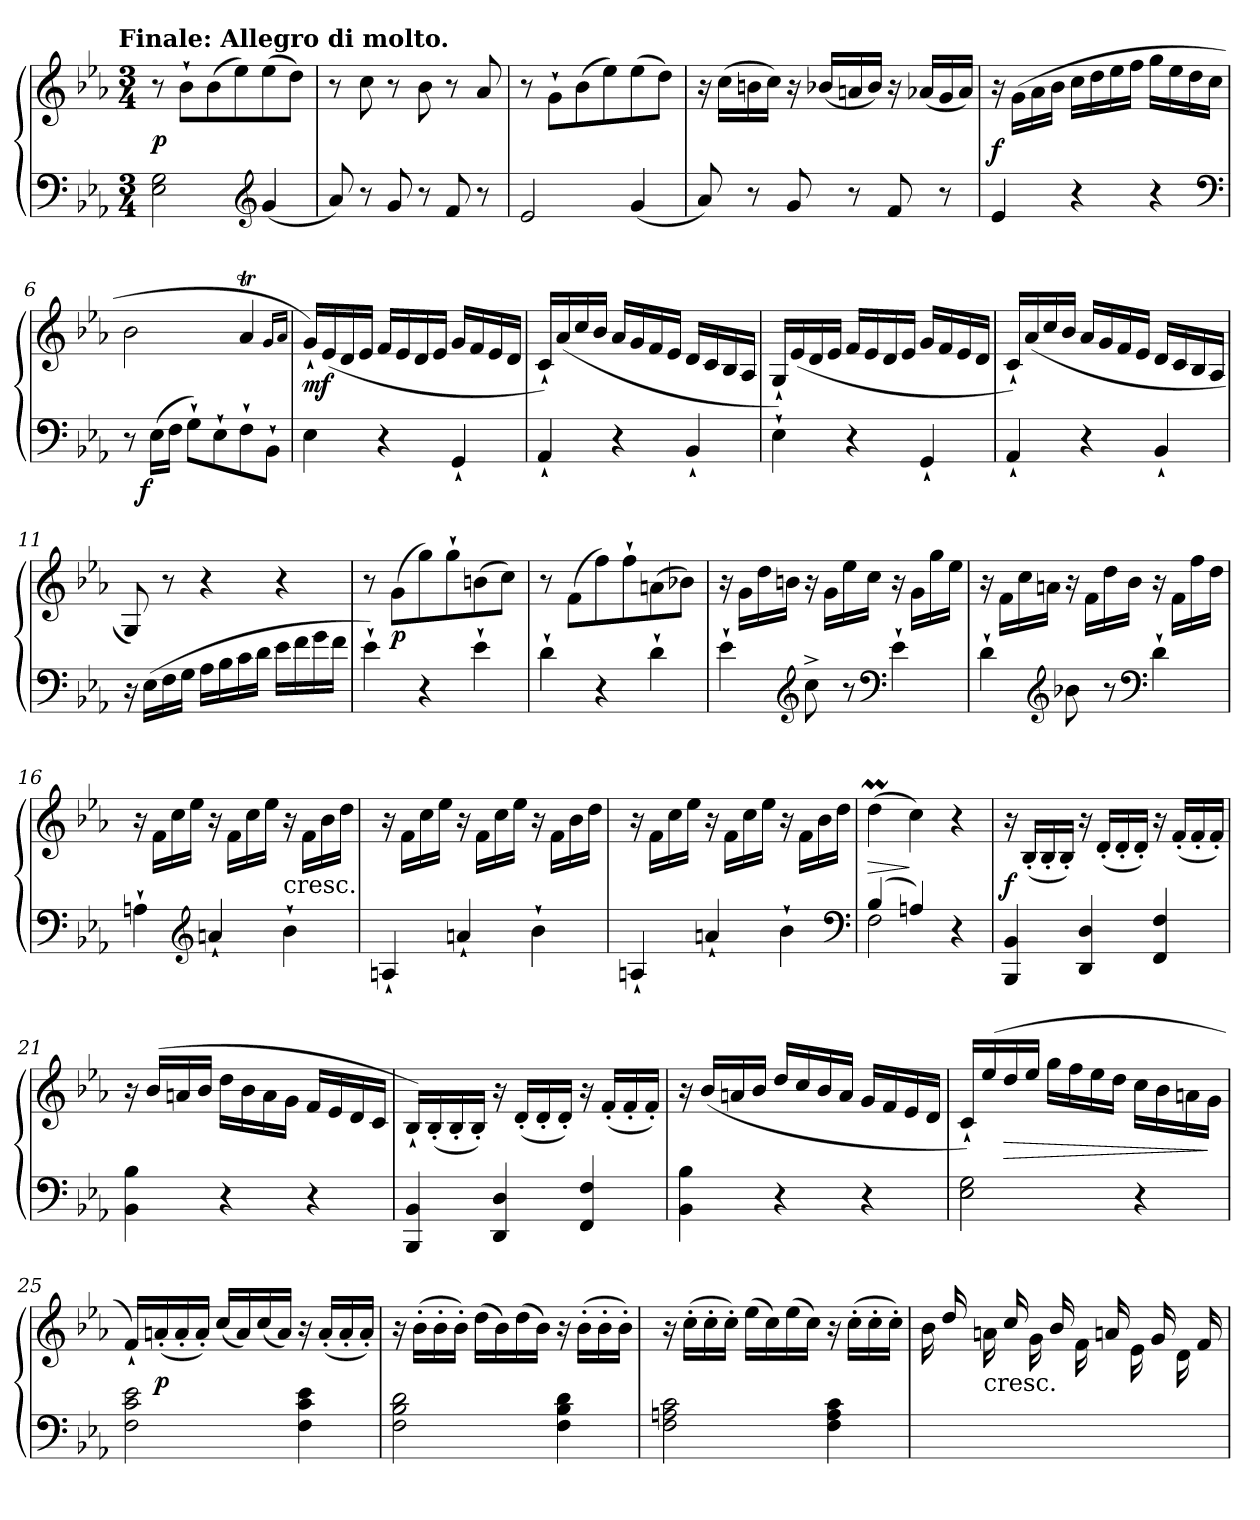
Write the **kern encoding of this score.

**kern	**kern	**dynam
*part1	*part1	*part1
*staff2	*staff1	*staff1/2
*clefF4	*clefG2	*
*k[b-e-a-]	*k[b-e-a-]	*
*E-:	*E-:	*
!!LO:TX:omd:t=Finale&colon; Allegro di molto.
*M3/4	*M3/4	*
*MM144	*MM144	*
=1	=1	=1
2E- 2G	8r	p
.	8b-`L	.
.	(8b-	.
.	8ee-)	.
*clefG2	*	*
(4g	(8ee-	.
.	8ddJ)	.
=2	=2	=2
8a-)	8r	.
8r	8cc	.
8g	8r	.
8r	8b-	.
8f	8r	.
8r	8a-	.
=3	=3	=3
2e-	8r	.
.	8g`L	.
.	(8b-	.
.	8ee-)	.
(4g	(8ee-	.
.	8ddJ)	.
=4	=4	=4
8a-)	16r	.
.	(16ccLL	.
8r	16bn	.
.	16ccJJ)	.
8g	16r	.
.	(16b-XLL	.
8r	16an	.
.	16b-JJ)	.
8f	16r	.
.	(16a-XLL	.
8r	16g	.
.	16a-JJ)	.
=5	=5	=5
4e-	16r	f
.	(16g\LL	.
.	16a-\	.
.	16b-\JJ	.
4r	16ccLL	.
.	16dd	.
.	16ee-	.
.	16ffJJ	.
4r	16ggLL	.
.	16ee-	.
.	16dd	.
.	16ccJJ	.
*clefF4	*	*
!!LO:LB:g=z
=6	=6	=6
8r	2b-	.
!	!	!LO:DY:b=2:rj
(16E-LL	.	f
16FJJ	.	.
8G`L)	.	.
8E-`	.	.
8F`	4a-T	.
8BB-`J	.	.
.	16qg/LL	.
.	16qa-/JJ	.
=7	=7	=7
4E-	16g`LL)	mf
.	(16e-	.
.	16d	.
.	16e-JJ	.
4r	16fLL	.
.	16e-	.
.	16d	.
.	16e-JJ	.
4GG`	16gLL	.
.	16f	.
.	16e-	.
.	16dJJ	.
=8	=8	=8
4AA-`	16c`LL)	.
.	(16a-	.
.	16cc	.
.	16b-JJ	.
4r	16a-LL	.
.	16g	.
.	16f	.
.	16e-JJ	.
4BB-`	16dLL	.
.	16c	.
.	16B-	.
.	16A-JJ	.
=9	=9	=9
4E-`	16G`LL)	.
.	(16e-	.
.	16d	.
.	16e-JJ	.
4r	16fLL	.
.	16e-	.
.	16d	.
.	16e-JJ	.
4GG`	16gLL	.
.	16f	.
.	16e-	.
.	16dJJ	.
=10	=10	=10
4AA-`	16c`LL)	.
.	(16a-	.
.	16cc	.
.	16b-JJ	.
4r	16a-LL	.
.	16g	.
.	16f	.
.	16e-JJ	.
4BB-`	16dLL	.
.	16c	.
.	16B-	.
.	16A-JJ	.
!!LO:LB:g=z
=11	=11	=11
16r	8G)	.
(16E-LL	.	.
16F	8r	.
16GJJ	.	.
16A-LL	4r	.
16B-	.	.
16c	.	.
16dJJ	.	.
16e-LL	4r	.
16f	.	.
16g	.	.
16fJJ	.	.
=12	=12	=12
4e-`)	8r	.
.	(8gL	p
4r	8gg)	.
.	8gg`	.
4e-`	(8bn	.
.	8ccJ)	.
=13	=13	=13
4d`	8r	.
.	(8fL	.
4r	8ff)	.
.	8ff`	.
4d`	(8an	.
.	8b-XJ)	.
=14	=14	=14
4e-`	16r	.
.	16gLL	.
.	16dd	.
.	16bnJJ	.
*clefG2	*	*
8cc^	16r	.
.	16gLL	.
8r	16ee-	.
.	16ccJJ	.
*clefF4	*	*
4e-`	16r	.
.	16gLL	.
.	16gg	.
.	16ee-JJ	.
=15	=15	=15
4d`	16r	.
.	16f\LL	.
.	16cc\	.
.	16an\JJ	.
*clefG2	*	*
8b-X	16r	.
.	16f\LL	.
8r	16dd\	.
.	16b-\JJ	.
*clefF4	*	*
4d`	16r	.
.	16fLL	.
.	16ff	.
.	16ddJJ	.
!!LO:LB:g=z
=16	=16	=16
4An`	16r	.
.	16fLL	.
.	16cc	.
.	16ee-JJ	.
*clefG2	*	*
4an`	16r	.
.	16fLL	.
.	16cc	.
.	16ee-JJ	.
!	!LO:TX:c:t=cresc.	!
4b-`	16r	.
.	16f\LL	.
.	16b-\	.
.	16dd\JJ	.
=17	=17	=17
4An`	16r	.
.	16fLL	.
.	16cc	.
.	16ee-JJ	.
4an`	16r	.
.	16fLL	.
.	16cc	.
.	16ee-JJ	.
4b-`	16r	.
.	16f\LL	.
.	16b-\	.
.	16dd\JJ	.
=18	=18	=18
4An`	16r	.
.	16fLL	.
.	16cc	.
.	16ee-JJ	.
4an`	16r	.
.	16fLL	.
.	16cc	.
.	16ee-JJ	.
4b-`	16r	.
.	16f\LL	.
.	16b-\	.
.	16dd\JJ	.
*clefF4	*	*
=19	=19	=19
*^	*	*
(4B-	2F	(4ddm	>
4An)	.	4cc)	]
4r	4ryy	4r	.
*v	*v	*	*
=20	=20	=20
4BBB- 4BB-	16r	f
.	(16B-'LL	.
.	16B-'	.
.	16B-'JJ)	.
4DD 4D	16r	.
.	(16d'LL	.
.	16d'	.
.	16d'JJ)	.
4FF 4F	16r	.
.	(16f'LL	.
.	16f'	.
.	16f'JJ)	.
!!LO:LB:g=z
=21	=21	=21
4BB- 4B-	16r	.
.	(16b-LL	.
.	16an	.
.	16b-JJ	.
4r	16ddLL	.
.	16b-	.
.	16a	.
.	16gJJ	.
4r	16fLL	.
.	16e-	.
.	16d	.
.	16cJJ	.
=22	=22	=22
4BBB- 4BB-	16B-`LL)	.
.	(16B-'	.
.	16B-'	.
.	16B-'JJ)	.
4DD 4D	16r	.
.	(16d'LL	.
.	16d'	.
.	16d'JJ)	.
4FF 4F	16r	.
.	(16f'LL	.
.	16f'	.
.	16f'JJ)	.
=23	=23	=23
4BB- 4B-	16r	.
.	(16b-LL	.
.	16an	.
.	16b-JJ	.
4r	16dd/LL	.
.	16cc/	.
.	16b-/	.
.	16a/JJ	.
4r	16gLL	.
.	16f	.
.	16e-	.
.	16dJJ	.
=24	=24	=24
2E- 2G	16c`LL)	.
.	(16ee-	.
.	16dd	>
.	16ee-JJ	.
.	16ggLL	.
.	16ff	.
.	16ee-	.
.	16ddJJ	.
4r	16cc\LL	.
.	16b-\	.
.	16an\	.
.	16g\JJ	]
!!LO:LB:g=z
=25	=25	=25
2F 2c 2e-	16f`LL)	.
.	(16an'	p
.	16a'	.
.	16a'JJ)	.
.	(16cc/LL	.
.	16a/)	.
.	(16cc/	.
.	16a/JJ)	.
4F 4c 4e-	16r	.
.	(16a'LL	.
.	16a'	.
.	16a'JJ)	.
=26	=26	=26
2F 2B- 2d	16r	.
.	(16b-'LL	.
.	16b-'	.
.	16b-'JJ)	.
.	(16ddLL	.
.	16b-)	.
.	(16dd	.
.	16b-JJ)	.
4F 4B- 4d	16r	.
.	(16b-'LL	.
.	16b-'	.
.	16b-'JJ)	.
=27	=27	=27
2F 2An 2c	16r	.
.	(16cc'LL	.
.	16cc'	.
.	16cc'JJ)	.
.	(16ee-LL	.
.	16cc)	.
.	(16ee-	.
.	16ccJJ)	.
4F 4A 4c	16r	.
.	(16cc'LL	.
.	16cc'	.
.	16cc'JJ)	.
=28	=28	=28
2.ryy	16b-	.
.	16dd/	.
!	!LO:TX:c:t=cresc.	!
.	16an\	.
.	16cc/	.
.	16g\	.
.	16b-/	.
.	16f\	.
.	16an	.
.	16e-\	.
.	16g	.
.	16d\	.
.	16f	.
=	=	=
*-	*-	*-
